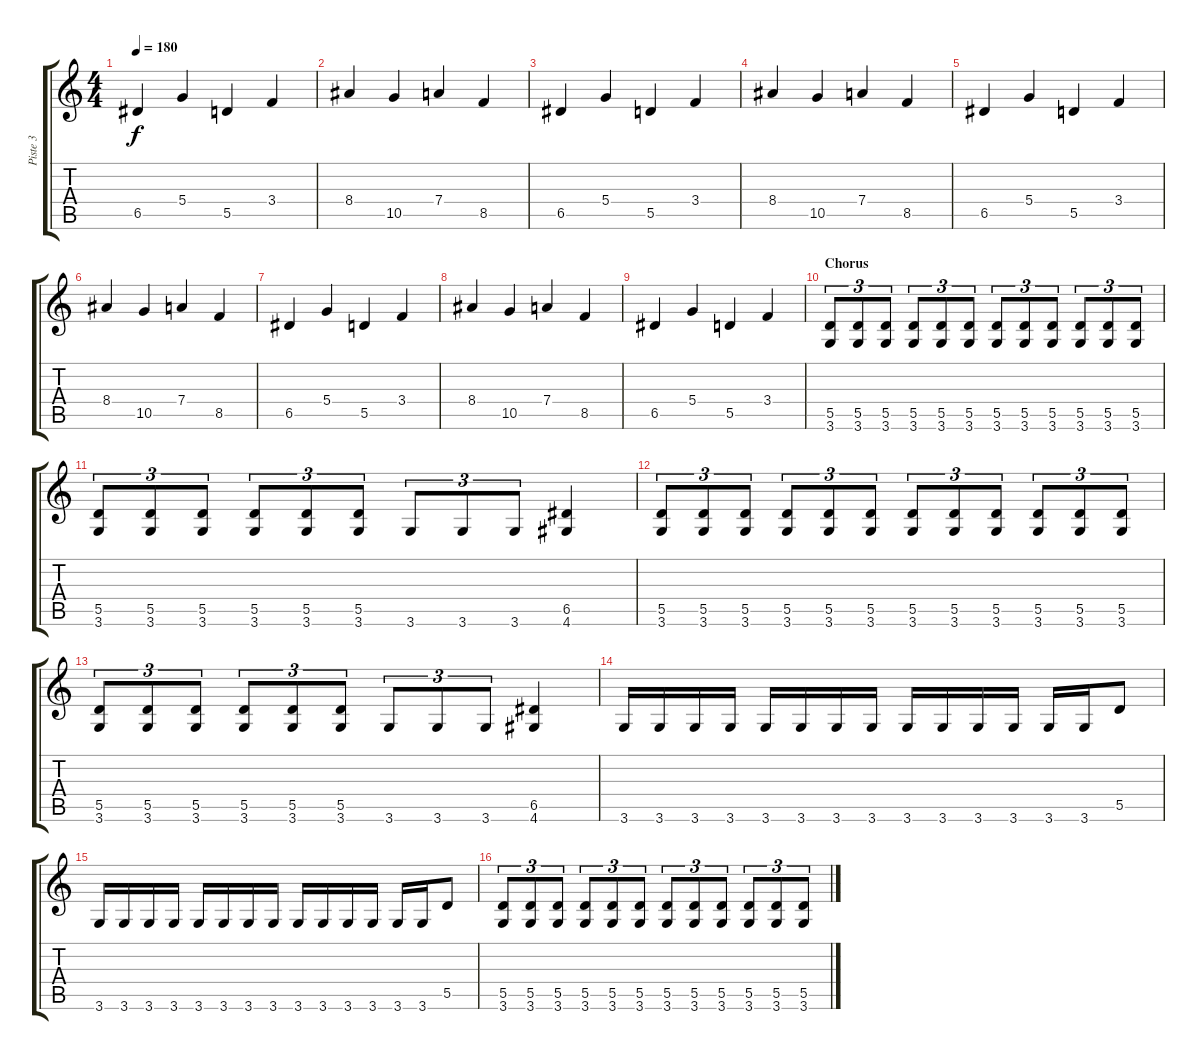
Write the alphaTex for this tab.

\track ("Piste 3" "Piste 3") {instrument distortionguitar}
\staff {score tabs}
\tuning (E4 B3 G3 D3 A2 E2) {hide}
\ts (4 4)
\tempo 180
\clef g2
\ks c
6.5.4{dy f} 5.4.4 5.5.4 3.4.4 |
8.4.4 10.5.4 7.4.4 8.5.4 |
6.5.4 5.4.4 5.5.4 3.4.4 |
8.4.4 10.5.4 7.4.4 8.5.4 |
6.5.4 5.4.4 5.5.4 3.4.4 |
8.4.4 10.5.4 7.4.4 8.5.4 |
6.5.4 5.4.4 5.5.4 3.4.4 |
8.4.4 10.5.4 7.4.4 8.5.4 |
6.5.4 5.4.4 5.5.4 3.4.4 |
\section ("" "Chorus")
(5.5 3.6).8{tu (3 2)} (5.5 3.6).8{tu (3 2)} (5.5 3.6).8{tu (3 2)} (5.5 3.6).8{tu (3 2)} (5.5 3.6).8{tu (3 2)} (5.5 3.6).8{tu (3 2)} (5.5 3.6).8{tu (3 2)} (5.5 3.6).8{tu (3 2)} (5.5 3.6).8{tu (3 2)} (5.5 3.6).8{tu (3 2)} (5.5 3.6).8{tu (3 2)} (5.5 3.6).8{tu (3 2)} |
(5.5 3.6).8{tu (3 2)} (5.5 3.6).8{tu (3 2)} (5.5 3.6).8{tu (3 2)} (5.5 3.6).8{tu (3 2)} (5.5 3.6).8{tu (3 2)} (5.5 3.6).8{tu (3 2)} 3.6.8{tu (3 2)} 3.6.8{tu (3 2)} 3.6.8{tu (3 2)} (6.5 4.6).4 |
(5.5 3.6).8{tu (3 2)} (5.5 3.6).8{tu (3 2)} (5.5 3.6).8{tu (3 2)} (5.5 3.6).8{tu (3 2)} (5.5 3.6).8{tu (3 2)} (5.5 3.6).8{tu (3 2)} (5.5 3.6).8{tu (3 2)} (5.5 3.6).8{tu (3 2)} (5.5 3.6).8{tu (3 2)} (5.5 3.6).8{tu (3 2)} (5.5 3.6).8{tu (3 2)} (5.5 3.6).8{tu (3 2)} |
(5.5 3.6).8{tu (3 2)} (5.5 3.6).8{tu (3 2)} (5.5 3.6).8{tu (3 2)} (5.5 3.6).8{tu (3 2)} (5.5 3.6).8{tu (3 2)} (5.5 3.6).8{tu (3 2)} 3.6.8{tu (3 2)} 3.6.8{tu (3 2)} 3.6.8{tu (3 2)} (6.5 4.6).4 |
3.6.16 3.6.16 3.6.16 3.6.16 3.6.16 3.6.16 3.6.16 3.6.16 3.6.16 3.6.16 3.6.16 3.6.16 3.6.16 3.6.16 5.5.8 |
3.6.16 3.6.16 3.6.16 3.6.16 3.6.16 3.6.16 3.6.16 3.6.16 3.6.16 3.6.16 3.6.16 3.6.16 3.6.16 3.6.16 5.5.8 |
(5.5 3.6).8{tu (3 2)} (5.5 3.6).8{tu (3 2)} (5.5 3.6).8{tu (3 2)} (5.5 3.6).8{tu (3 2)} (5.5 3.6).8{tu (3 2)} (5.5 3.6).8{tu (3 2)} (5.5 3.6).8{tu (3 2)} (5.5 3.6).8{tu (3 2)} (5.5 3.6).8{tu (3 2)} (5.5 3.6).8{tu (3 2)} (5.5 3.6).8{tu (3 2)} (5.5 3.6).8{tu (3 2)}
